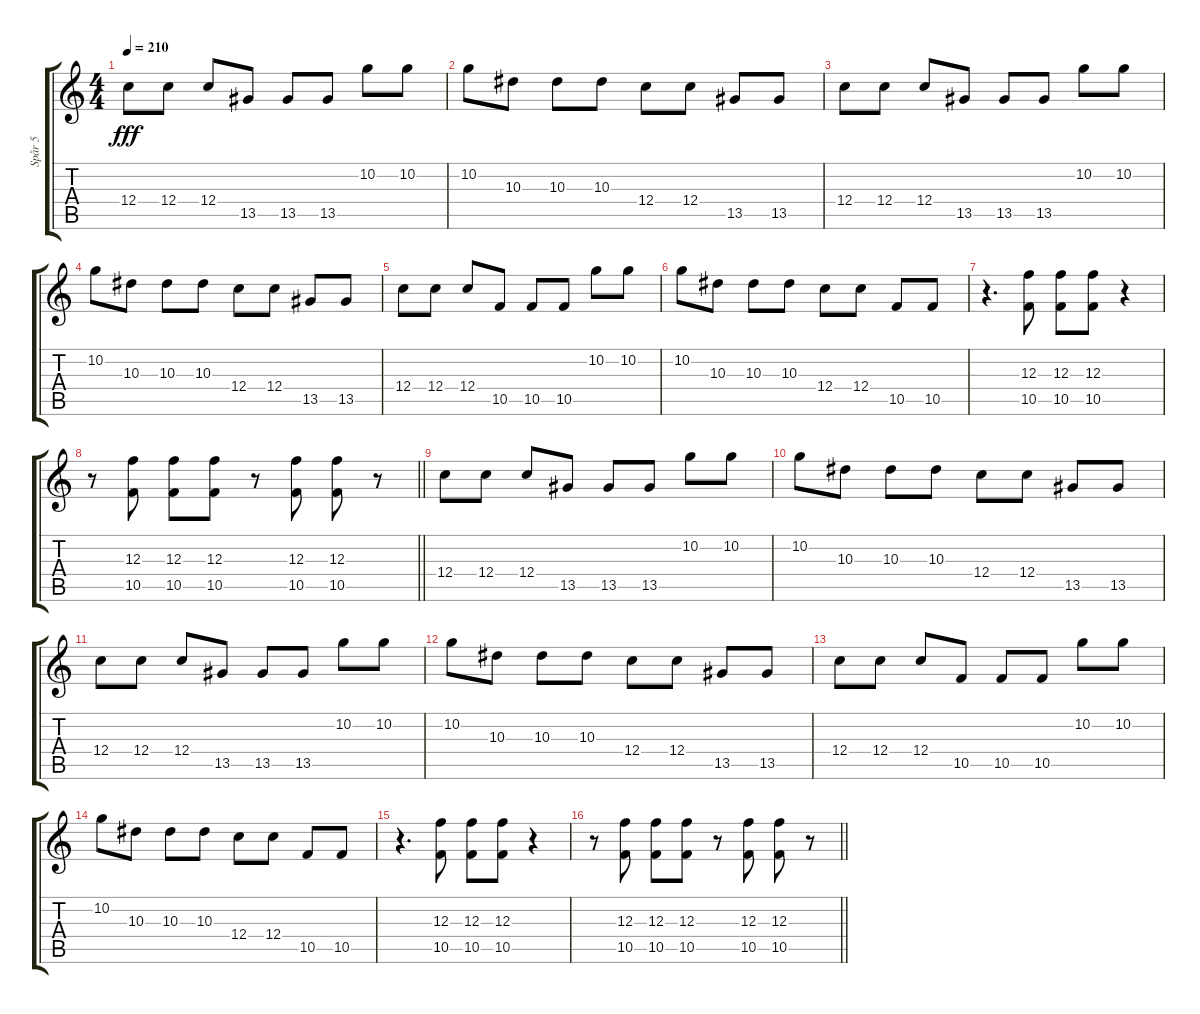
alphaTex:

\track ("Spår 5" "Spår 5") {instrument distortionguitar}
\staff {score tabs}
\tuning (D4 A3 F3 C3 G2 C2) {hide}
\ts (4 4)
\tempo 210
\clef g2
\ks c
12.4.8{dy fff instrument distortionguitar} 12.4.8 12.4.8 13.5.8 13.5.8 13.5.8 10.2.8 10.2.8 |
10.2.8 10.3.8 10.3.8 10.3.8 12.4.8 12.4.8 13.5.8 13.5.8 |
12.4.8 12.4.8 12.4.8 13.5.8 13.5.8 13.5.8 10.2.8 10.2.8 |
10.2.8 10.3.8 10.3.8 10.3.8 12.4.8 12.4.8 13.5.8 13.5.8 |
12.4.8 12.4.8 12.4.8 10.5.8 10.5.8 10.5.8 10.2.8 10.2.8 |
10.2.8 10.3.8 10.3.8 10.3.8 12.4.8 12.4.8 10.5.8 10.5.8 |
r.4{d} (12.3 10.5).8 (12.3 10.5).8 (12.3 10.5).8 r.4 |
\barLineRight lightlight
r.8 (12.3 10.5).8 (12.3 10.5).8 (12.3 10.5).8 r.8 (12.3 10.5).8 (12.3 10.5).8 r.8 |
12.4.8{instrument distortionguitar} 12.4.8 12.4.8 13.5.8 13.5.8 13.5.8 10.2.8 10.2.8 |
10.2.8 10.3.8 10.3.8 10.3.8 12.4.8 12.4.8 13.5.8 13.5.8 |
12.4.8 12.4.8 12.4.8 13.5.8 13.5.8 13.5.8 10.2.8 10.2.8 |
10.2.8 10.3.8 10.3.8 10.3.8 12.4.8 12.4.8 13.5.8 13.5.8 |
12.4.8 12.4.8 12.4.8 10.5.8 10.5.8 10.5.8 10.2.8 10.2.8 |
10.2.8 10.3.8 10.3.8 10.3.8 12.4.8 12.4.8 10.5.8 10.5.8 |
r.4{d} (12.3 10.5).8 (12.3 10.5).8 (12.3 10.5).8 r.4 |
\barLineRight lightlight
r.8 (12.3 10.5).8 (12.3 10.5).8 (12.3 10.5).8 r.8 (12.3 10.5).8 (12.3 10.5).8 r.8
